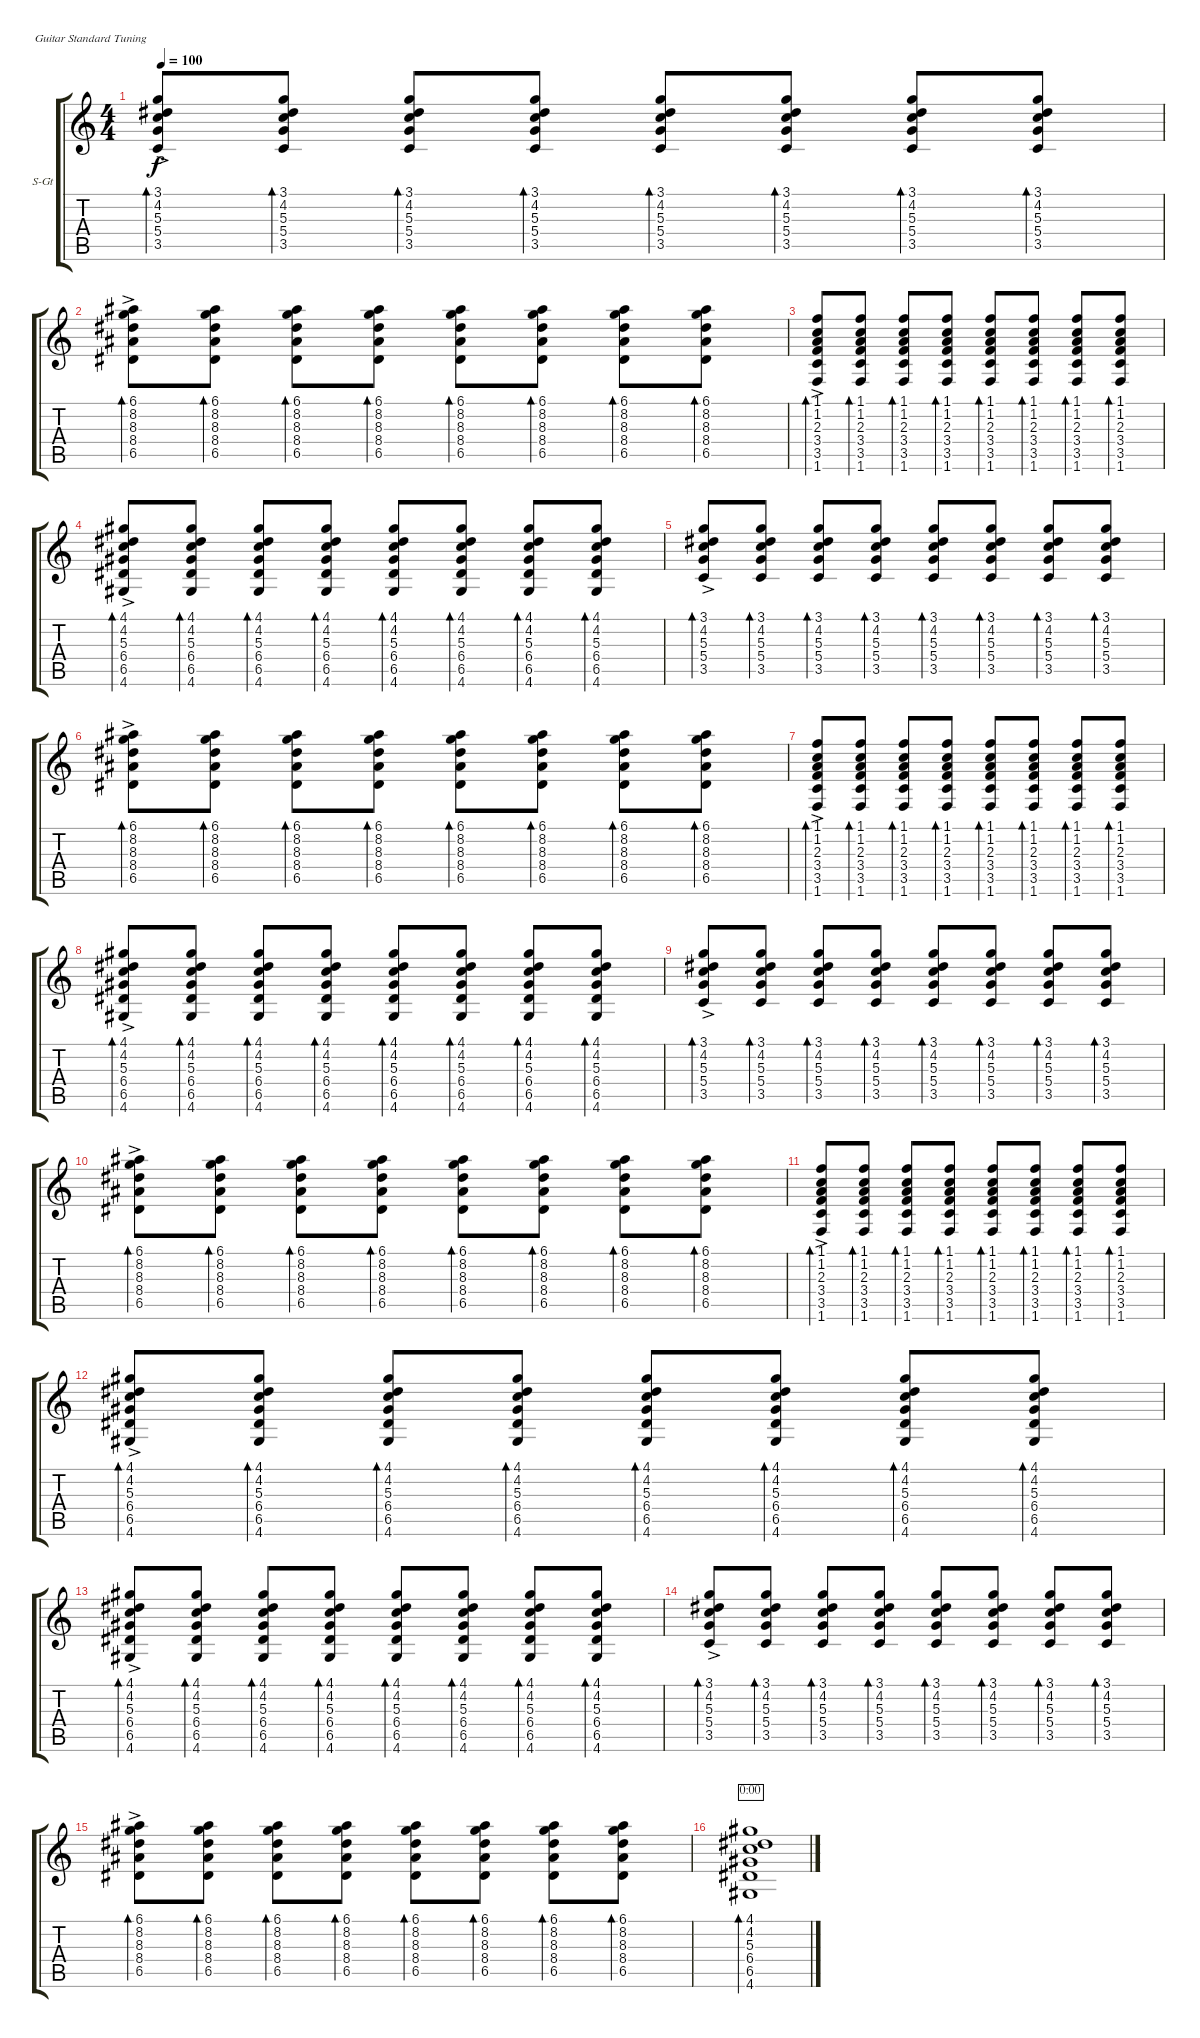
\defaultSystemsLayout 4
\bracketExtendMode groupsimilarinstruments
\firstSystemTrackNameOrientation horizontal
\otherSystemsTrackNameOrientation horizontal
\track ("Acoustic One" "S-Gt") {instrument acousticguitarsteel}
\staff {score tabs}
\tuning (E4 B3 G3 D3 A2 E2)
\ts (4 4)
\tempo 100
\clef g2
\ks c
(3.1{ac} 4.2{ac} 5.3{ac} 5.4{ac} 3.5{ac}).8{bd 30 dy f} (3.1 4.2 5.3 5.4 3.5).8{bd 30} (3.1 4.2 5.3 5.4 3.5).8{bd 30} (3.1 4.2 5.3 5.4 3.5).8{bd 30} (3.1 4.2 5.3 5.4 3.5).8{bd 30} (3.1 4.2 5.3 5.4 3.5).8{bd 30} (3.1 4.2 5.3 5.4 3.5).8{bd 30} (3.1 4.2 5.3 5.4 3.5).8{bd 30} |
(6.1{ac} 8.2{ac} 8.3{ac} 8.4{ac} 6.5{ac}).8{bd 30} (6.1 8.2 8.3 8.4 6.5).8{bd 30} (6.1 8.2 8.3 8.4 6.5).8{bd 30} (6.1 8.2 8.3 8.4 6.5).8{bd 30} (6.1 8.2 8.3 8.4 6.5).8{bd 30} (6.1 8.2 8.3 8.4 6.5).8{bd 30} (6.1 8.2 8.3 8.4 6.5).8{bd 30} (6.1 8.2 8.3 8.4 6.5).8{bd 30} |
(1.6{ac} 3.5{ac} 3.4{ac} 2.3{ac} 1.2{ac} 1.1{ac}).8{bd 30} (1.6 3.5 3.4 2.3 1.2 1.1).8{bd 30} (1.6 3.5 3.4 2.3 1.2 1.1).8{bd 30} (1.6 3.5 3.4 2.3 1.2 1.1).8{bd 30} (1.6 3.5 3.4 2.3 1.2 1.1).8{bd 30} (1.6 3.5 3.4 2.3 1.2 1.1).8{bd 30} (1.6 3.5 3.4 2.3 1.2 1.1).8{bd 30} (1.6 3.5 3.4 2.3 1.2 1.1).8{bd 30} |
(4.1{ac} 4.2{ac} 5.3{ac} 6.4{ac} 6.5{ac} 4.6{ac}).8{bd 30} (4.1 4.2 5.3 6.4 6.5 4.6).8{bd 30} (4.1 4.2 5.3 6.4 6.5 4.6).8{bd 30} (4.1 4.2 5.3 6.4 6.5 4.6).8{bd 30} (4.1 4.2 5.3 6.4 6.5 4.6).8{bd 30} (4.1 4.2 5.3 6.4 6.5 4.6).8{bd 30} (4.1 4.2 5.3 6.4 6.5 4.6).8{bd 30} (4.1 4.2 5.3 6.4 6.5 4.6).8{bd 30} |
(3.1{ac} 4.2{ac} 5.3{ac} 5.4{ac} 3.5{ac}).8{bd 30} (3.1 4.2 5.3 5.4 3.5).8{bd 30} (3.1 4.2 5.3 5.4 3.5).8{bd 30} (3.1 4.2 5.3 5.4 3.5).8{bd 30} (3.1 4.2 5.3 5.4 3.5).8{bd 30} (3.1 4.2 5.3 5.4 3.5).8{bd 30} (3.1 4.2 5.3 5.4 3.5).8{bd 30} (3.1 4.2 5.3 5.4 3.5).8{bd 30} |
(6.1{ac} 8.2{ac} 8.3{ac} 8.4{ac} 6.5{ac}).8{bd 30} (6.1 8.2 8.3 8.4 6.5).8{bd 30} (6.1 8.2 8.3 8.4 6.5).8{bd 30} (6.1 8.2 8.3 8.4 6.5).8{bd 30} (6.1 8.2 8.3 8.4 6.5).8{bd 30} (6.1 8.2 8.3 8.4 6.5).8{bd 30} (6.1 8.2 8.3 8.4 6.5).8{bd 30} (6.1 8.2 8.3 8.4 6.5).8{bd 30} |
(1.6{ac} 3.5{ac} 3.4{ac} 2.3{ac} 1.2{ac} 1.1{ac}).8{bd 30} (1.6 3.5 3.4 2.3 1.2 1.1).8{bd 30} (1.6 3.5 3.4 2.3 1.2 1.1).8{bd 30} (1.6 3.5 3.4 2.3 1.2 1.1).8{bd 30} (1.6 3.5 3.4 2.3 1.2 1.1).8{bd 30} (1.6 3.5 3.4 2.3 1.2 1.1).8{bd 30} (1.6 3.5 3.4 2.3 1.2 1.1).8{bd 30} (1.6 3.5 3.4 2.3 1.2 1.1).8{bd 30} |
(4.1{ac} 4.2{ac} 5.3{ac} 6.4{ac} 6.5{ac} 4.6{ac}).8{bd 30} (4.1 4.2 5.3 6.4 6.5 4.6).8{bd 30} (4.1 4.2 5.3 6.4 6.5 4.6).8{bd 30} (4.1 4.2 5.3 6.4 6.5 4.6).8{bd 30} (4.1 4.2 5.3 6.4 6.5 4.6).8{bd 30} (4.1 4.2 5.3 6.4 6.5 4.6).8{bd 30} (4.1 4.2 5.3 6.4 6.5 4.6).8{bd 30} (4.1 4.2 5.3 6.4 6.5 4.6).8{bd 30} |
(3.1{ac} 4.2{ac} 5.3{ac} 5.4{ac} 3.5{ac}).8{bd 30} (3.1 4.2 5.3 5.4 3.5).8{bd 30} (3.1 4.2 5.3 5.4 3.5).8{bd 30} (3.1 4.2 5.3 5.4 3.5).8{bd 30} (3.1 4.2 5.3 5.4 3.5).8{bd 30} (3.1 4.2 5.3 5.4 3.5).8{bd 30} (3.1 4.2 5.3 5.4 3.5).8{bd 30} (3.1 4.2 5.3 5.4 3.5).8{bd 30} |
(6.1{ac} 8.2{ac} 8.3{ac} 8.4{ac} 6.5{ac}).8{bd 30} (6.1 8.2 8.3 8.4 6.5).8{bd 30} (6.1 8.2 8.3 8.4 6.5).8{bd 30} (6.1 8.2 8.3 8.4 6.5).8{bd 30} (6.1 8.2 8.3 8.4 6.5).8{bd 30} (6.1 8.2 8.3 8.4 6.5).8{bd 30} (6.1 8.2 8.3 8.4 6.5).8{bd 30} (6.1 8.2 8.3 8.4 6.5).8{bd 30} |
(1.6{ac} 3.5{ac} 3.4{ac} 2.3{ac} 1.2{ac} 1.1{ac}).8{bd 30} (1.6 3.5 3.4 2.3 1.2 1.1).8{bd 30} (1.6 3.5 3.4 2.3 1.2 1.1).8{bd 30} (1.6 3.5 3.4 2.3 1.2 1.1).8{bd 30} (1.6 3.5 3.4 2.3 1.2 1.1).8{bd 30} (1.6 3.5 3.4 2.3 1.2 1.1).8{bd 30} (1.6 3.5 3.4 2.3 1.2 1.1).8{bd 30} (1.6 3.5 3.4 2.3 1.2 1.1).8{bd 30} |
(4.1{ac} 4.2{ac} 5.3{ac} 6.4{ac} 6.5{ac} 4.6{ac}).8{bd 30} (4.1 4.2 5.3 6.4 6.5 4.6).8{bd 30} (4.1 4.2 5.3 6.4 6.5 4.6).8{bd 30} (4.1 4.2 5.3 6.4 6.5 4.6).8{bd 30} (4.1 4.2 5.3 6.4 6.5 4.6).8{bd 30} (4.1 4.2 5.3 6.4 6.5 4.6).8{bd 30} (4.1 4.2 5.3 6.4 6.5 4.6).8{bd 30} (4.1 4.2 5.3 6.4 6.5 4.6).8{bd 30} |
(4.1{ac} 4.2{ac} 5.3{ac} 6.4{ac} 6.5{ac} 4.6{ac}).8{bd 30} (4.1 4.2 5.3 6.4 6.5 4.6).8{bd 30} (4.1 4.2 5.3 6.4 6.5 4.6).8{bd 30} (4.1 4.2 5.3 6.4 6.5 4.6).8{bd 30} (4.1 4.2 5.3 6.4 6.5 4.6).8{bd 30} (4.1 4.2 5.3 6.4 6.5 4.6).8{bd 30} (4.1 4.2 5.3 6.4 6.5 4.6).8{bd 30} (4.1 4.2 5.3 6.4 6.5 4.6).8{bd 30} |
(3.1{ac} 4.2{ac} 5.3{ac} 5.4{ac} 3.5{ac}).8{bd 30} (3.1 4.2 5.3 5.4 3.5).8{bd 30} (3.1 4.2 5.3 5.4 3.5).8{bd 30} (3.1 4.2 5.3 5.4 3.5).8{bd 30} (3.1 4.2 5.3 5.4 3.5).8{bd 30} (3.1 4.2 5.3 5.4 3.5).8{bd 30} (3.1 4.2 5.3 5.4 3.5).8{bd 30} (3.1 4.2 5.3 5.4 3.5).8{bd 30} |
(6.1{ac} 8.2{ac} 8.3{ac} 8.4{ac} 6.5{ac}).8{bd 30} (6.1 8.2 8.3 8.4 6.5).8{bd 30} (6.1 8.2 8.3 8.4 6.5).8{bd 30} (6.1 8.2 8.3 8.4 6.5).8{bd 30} (6.1 8.2 8.3 8.4 6.5).8{bd 30} (6.1 8.2 8.3 8.4 6.5).8{bd 30} (6.1 8.2 8.3 8.4 6.5).8{bd 30} (6.1 8.2 8.3 8.4 6.5).8{bd 30} |
(4.1 4.2 5.3 6.4 6.5 4.6).1{bd 30 timer}
